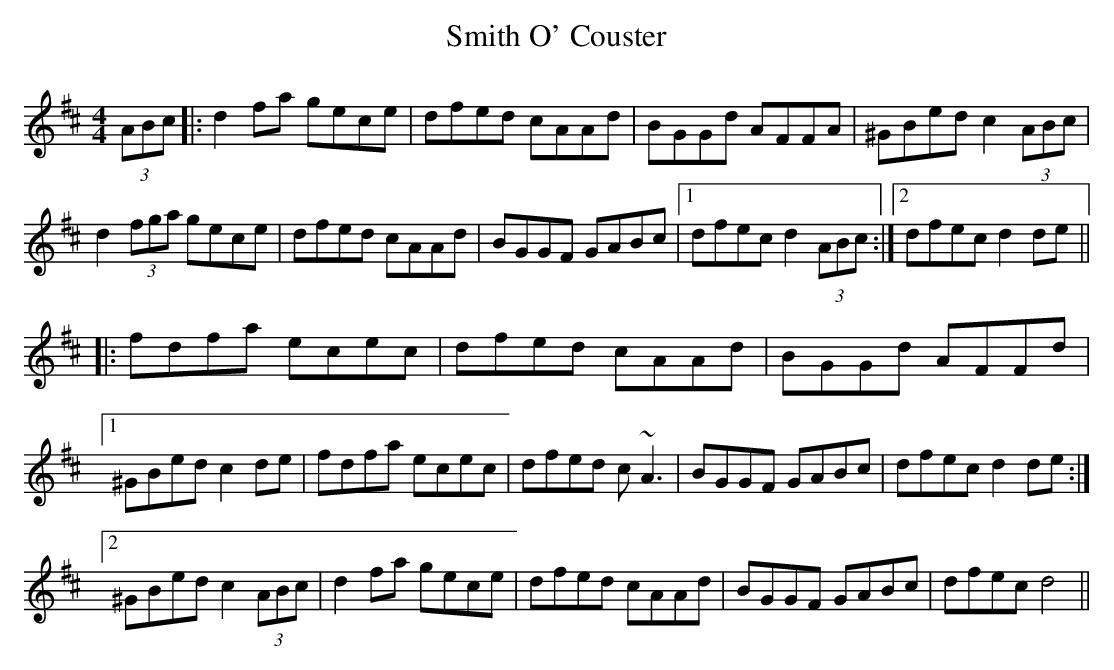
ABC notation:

X:1
T: Smith O' Couster
M: 4/4
L: 1/8
K: Dmaj
(3ABc|:d2fa gece|dfed cAAd|BGGd AFFA|^GBed c2 (3ABc|
d2(3fga gece|dfed cAAd|BGGF GABc|1 dfec d2 (3ABc:|2 dfec d2 de||
|:fdfa ecec|dfed cAAd|BGGd AFFd|
[1 ^GBed c2 de|fdfa ecec|dfed c~A3|BGGF GABc|dfec d2 de:|
[2 ^GBed c2 (3ABc|d2fa gece|dfed cAAd|BGGF GABc|dfec d4||
